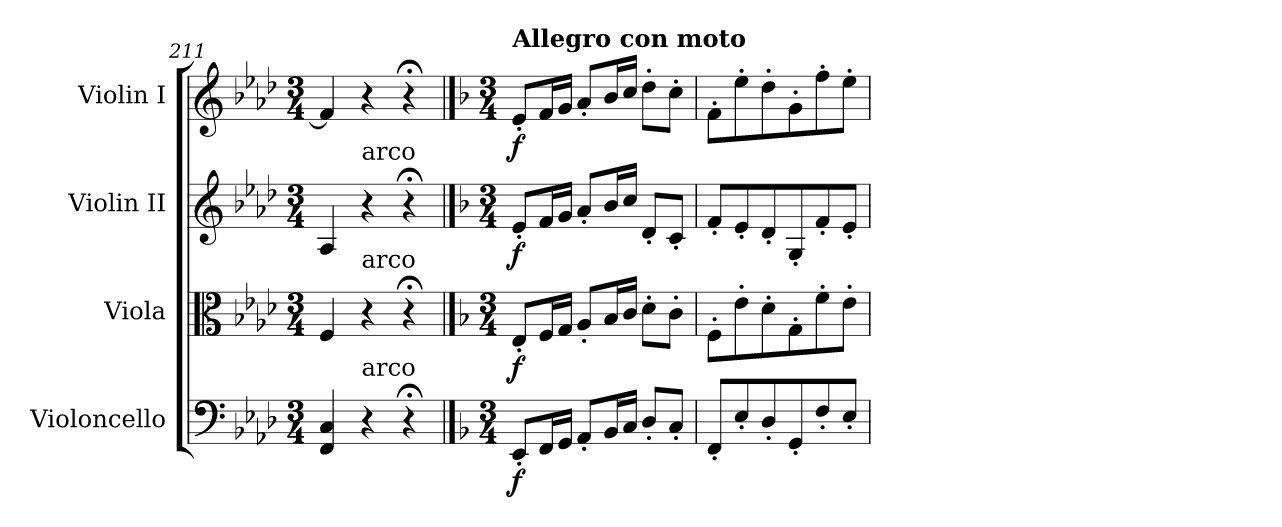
**kern	**dynam	**kern	**dynam	**kern	**dynam	**kern	**dynam
*part4	*part4	*part3	*part3	*part2	*part2	*part1	*part1
*staff4	*staff4	*staff3	*staff3	*staff2	*staff2	*staff1	*staff1
*I"Violoncello	*	*I"Viola	*	*I"Violin II	*	*I"Violin I	*
*I'Vc	*	*I'Vla	*	*I'Vln	*	*I'Vln	*
*clefF4	*	*clefC3	*	*clefG2	*	*clefG2	*
*k[b-e-a-d-]	*	*k[b-e-a-d-]	*	*k[b-e-a-d-]	*	*k[b-e-a-d-]	*
*M3/4	*	*M3/4	*	*M3/4	*	*M3/4	*
=211	=211	=211	=211	=211	=211	=211	=211
4FF/ 4C/	.	4F/	.	4A-/	.	4f/]	.
!	!	!	!	!LO:TX:a:t=arco	!	!	!
!	!	!LO:TX:a:t=arco	!	!	!	!	!
!LO:TX:a:t=arco	!	!	!	!	!	!	!
4r	.	4r	.	4r	.	4r	.
4r;<	.	4r;<	.	4r;<	.	4r;<	.
!!LO:PB:g=z
==1	==1	==1	==1	==1	==1	==1	==1
*k[b-]	*	*k[b-]	*	*k[b-]	*	*k[b-]	*
*M3/4	*	*M3/4	*	*M3/4	*	*M3/4	*
*	*	*	*	*	*	*MM144	*
!	!	!	!	!	!	!LO:TX:a:B:t=Allegro con moto	!
!	!LO:DY:b	!	!LO:DY:b	!	!LO:DY:b	!	!LO:DY:b
8EE'/L	f	8E'/L	f	8e'/L	f	8e'/L	f
16FF/L	.	16F/L	.	16f/L	.	16f/L	.
16GG/JJ	.	16G/JJ	.	16g/JJ	.	16g/JJ	.
8AA'/L	.	8A'/L	.	8a'/L	.	8a'/L	.
16BB-/L	.	16B-/L	.	16b-/L	.	16b-/L	.
16C/JJ	.	16c/JJ	.	16cc/JJ	.	16cc/JJ	.
8D'/L	.	8d'\L	.	8d'/L	.	8dd'\L	.
8C'/J	.	8c'\J	.	8c'/J	.	8cc'\J	.
=2	=2	=2	=2	=2	=2	=2	=2
8FF'/L	.	8F'\L	.	8f'/L	.	8f'\L	.
8E'/	.	8e'\	.	8e'/	.	8ee'\	.
8D'/	.	8d'\	.	8d'/	.	8dd'\	.
8GG'/	.	8G'\	.	8G'/	.	8g'\	.
8F'/	.	8f'\	.	8f'/	.	8ff'\	.
8E'/J	.	8e'\J	.	8e'/J	.	8ee'\J	.
=	=	=	=	=	=	=	=
*-	*-	*-	*-	*-	*-	*-	*-
